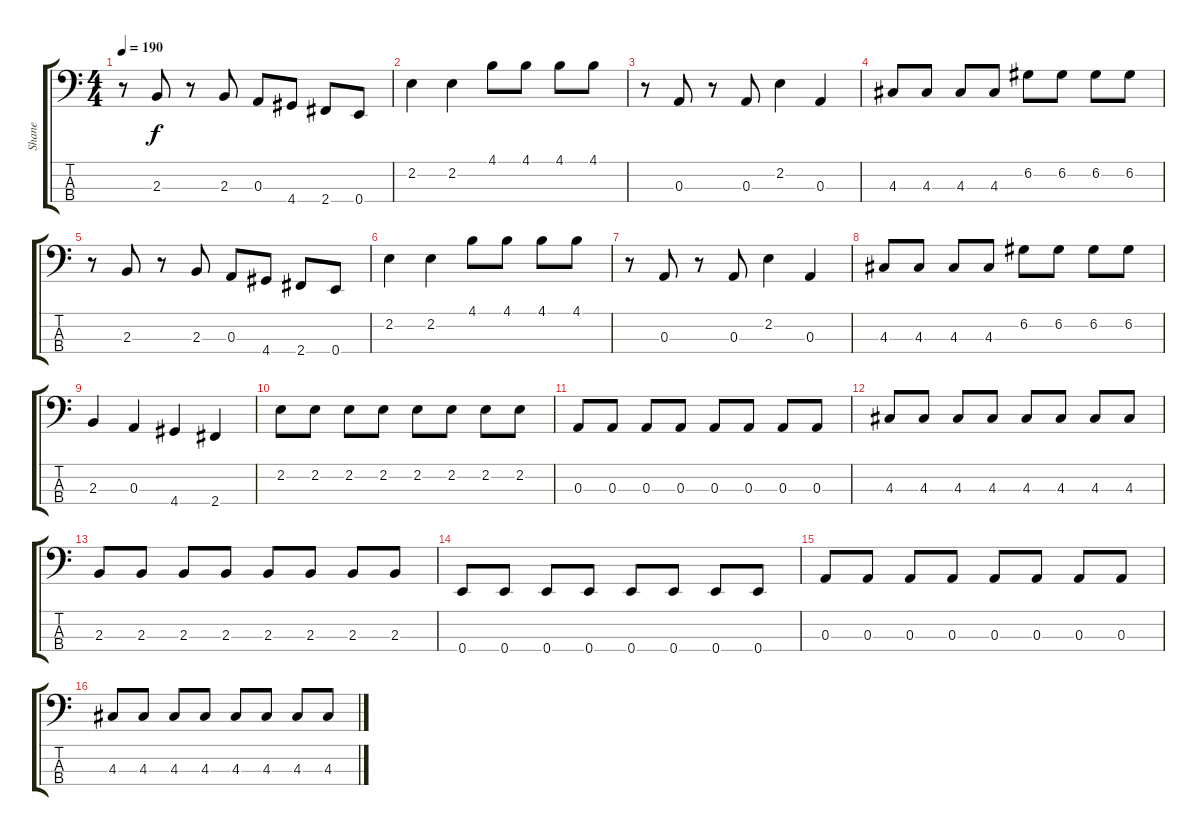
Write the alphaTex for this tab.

\track ("Shane" "Shane") {instrument electricbasspick}
\staff {score tabs}
\tuning (G2 D2 A1 E1) {hide}
\ts (4 4)
\tempo 190
\clef f4
\ks c
r.8{dy f} 2.3.8 r.8 2.3.8 0.3.8 4.4.8 2.4.8 0.4.8 |
2.2.4 2.2.4 4.1.8 4.1.8 4.1.8 4.1.8 |
r.8 0.3.8 r.8 0.3.8 2.2.4 0.3.4 |
4.3.8 4.3.8 4.3.8 4.3.8 6.2.8 6.2.8 6.2.8 6.2.8 |
r.8 2.3.8 r.8 2.3.8 0.3.8 4.4.8 2.4.8 0.4.8 |
2.2.4 2.2.4 4.1.8 4.1.8 4.1.8 4.1.8 |
r.8 0.3.8 r.8 0.3.8 2.2.4 0.3.4 |
4.3.8 4.3.8 4.3.8 4.3.8 6.2.8 6.2.8 6.2.8 6.2.8 |
2.3.4 0.3.4 4.4.4 2.4.4 |
2.2.8 2.2.8 2.2.8 2.2.8 2.2.8 2.2.8 2.2.8 2.2.8 |
0.3.8 0.3.8 0.3.8 0.3.8 0.3.8 0.3.8 0.3.8 0.3.8 |
4.3.8 4.3.8 4.3.8 4.3.8 4.3.8 4.3.8 4.3.8 4.3.8 |
2.3.8 2.3.8 2.3.8 2.3.8 2.3.8 2.3.8 2.3.8 2.3.8 |
0.4.8 0.4.8 0.4.8 0.4.8 0.4.8 0.4.8 0.4.8 0.4.8 |
0.3.8 0.3.8 0.3.8 0.3.8 0.3.8 0.3.8 0.3.8 0.3.8 |
4.3.8 4.3.8 4.3.8 4.3.8 4.3.8 4.3.8 4.3.8 4.3.8
